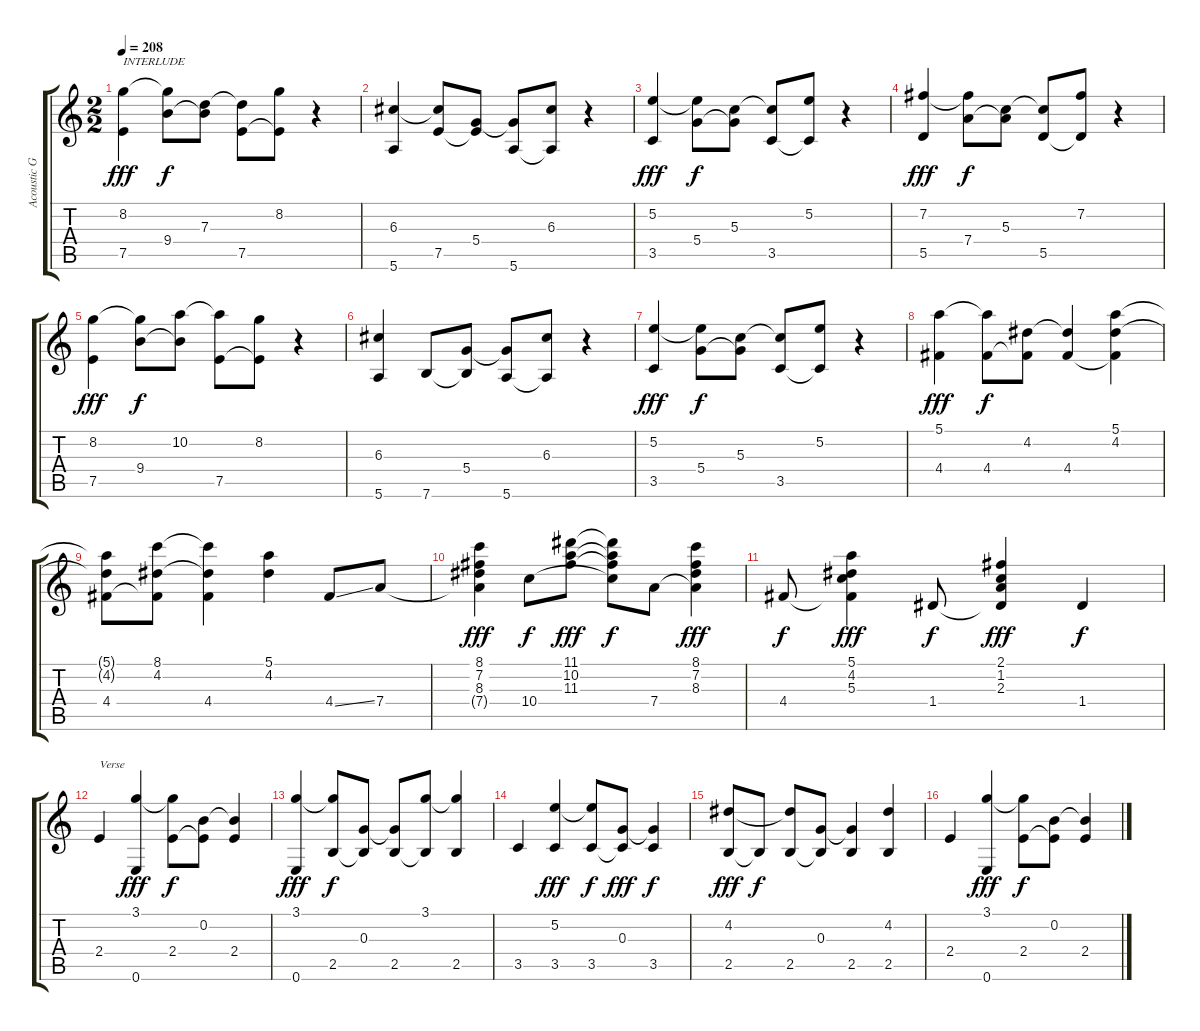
\track ("Acoustic Guitar" "Acoustic G") {instrument acousticguitarsteel}
\staff {score tabs}
\tuning (E4 B3 G3 D3 A2 E2) {hide}
\ts (2 2)
\tempo 208
\clef g2
\ks c
(8.2 7.5).4{txt "INTERLUDE" dy fff} (8.2{t} 9.4).8{dy f} (7.3 9.4{t}).8 (7.3{t} 7.5).8 (8.2 7.5{t}).8 r.4 |
(6.3 5.6).4 (6.3{t} 7.5).8 (5.4 7.5{t}).8 (5.4{t} 5.6).8 (6.3 5.6{t}).8 r.4 |
(5.2 3.5).4{dy fff} (5.2{t} 5.4).8{dy f} (5.3 5.4{t}).8 (5.3{t} 3.5).8 (5.2 3.5{t}).8 r.4 |
(7.2 5.5).4{dy fff} (7.2{t} 7.4).8{dy f} (5.3 7.4{t}).8 (5.3{t} 5.5).8 (7.2 5.5{t}).8 r.4 |
(8.2 7.5).4{dy fff} (8.2{t} 9.4).8{dy f} (10.2 9.4{t}).8 (10.2{t} 7.5).8 (8.2 7.5{t}).8 r.4 |
(6.3 5.6).4 7.6.8 (5.4 7.6{t}).8 (5.4{t} 5.6).8 (6.3 5.6{t}).8 r.4 |
(5.2 3.5).4{dy fff} (5.2{t} 5.4).8{dy f} (5.3 5.4{t}).8 (5.3{t} 3.5).8 (5.2 3.5{t}).8 r.4 |
(5.1 4.4).4{dy fff} (5.1{t} 4.4).8{dy f} (4.2 4.4{t}).8 (4.2{t} 4.4).4 (5.1 4.2 4.4{t}).4 |
(5.1{t} 4.2{t} 4.4).8 (8.1 4.2 4.4{t}).8 (8.1{t} 4.2{t} 4.4).4 (5.1 4.2).4 4.4{ss}.8 7.4.8 |
(8.1 7.2 8.3 7.4{t}).4{dy fff} 10.4.8{dy f} (11.1 10.2 11.3).8{dy fff} (11.1{t} 10.2{t} 11.3{t} 10.4{t}).8{dy f} 7.4.8 (8.1 7.2 8.3 7.4{t}).4{dy fff} |
4.4.8{dy f} (5.1 4.2 5.3 4.4{t}).4{dy fff} 1.4.8{dy f} (2.1 1.2 2.3 1.4{t}).4{dy fff} 1.4.4{dy f} |
2.4.4{txt "Verse"} (3.1 0.6).4{dy fff} (3.1{t} 2.4).8{dy f} (0.2 2.4{t}).8 (0.2{t} 2.4).4 |
(3.1 0.6).4{dy fff} (3.1{t} 2.5).8{dy f} (0.3 2.5{t}).8 (0.3{t} 2.5).8 (3.1 2.5{t}).8 (3.1{t} 2.5).4 |
3.5.4 (5.2 3.5).4{dy fff} (5.2{t} 3.5).8{dy f} (0.3 3.5{t}).8{dy fff} (0.3{t} 3.5).4{dy f} |
(4.2 2.5).8{dy fff} 2.5{t}.8{dy f} (4.2{t} 2.5).8 (0.3 2.5{t}).8 (0.3{t} 2.5).4 (4.2 2.5).4 |
2.4.4 (3.1 0.6).4{dy fff} (3.1{t} 2.4).8{dy f} (0.2 2.4{t}).8 (0.2{t} 2.4).4
